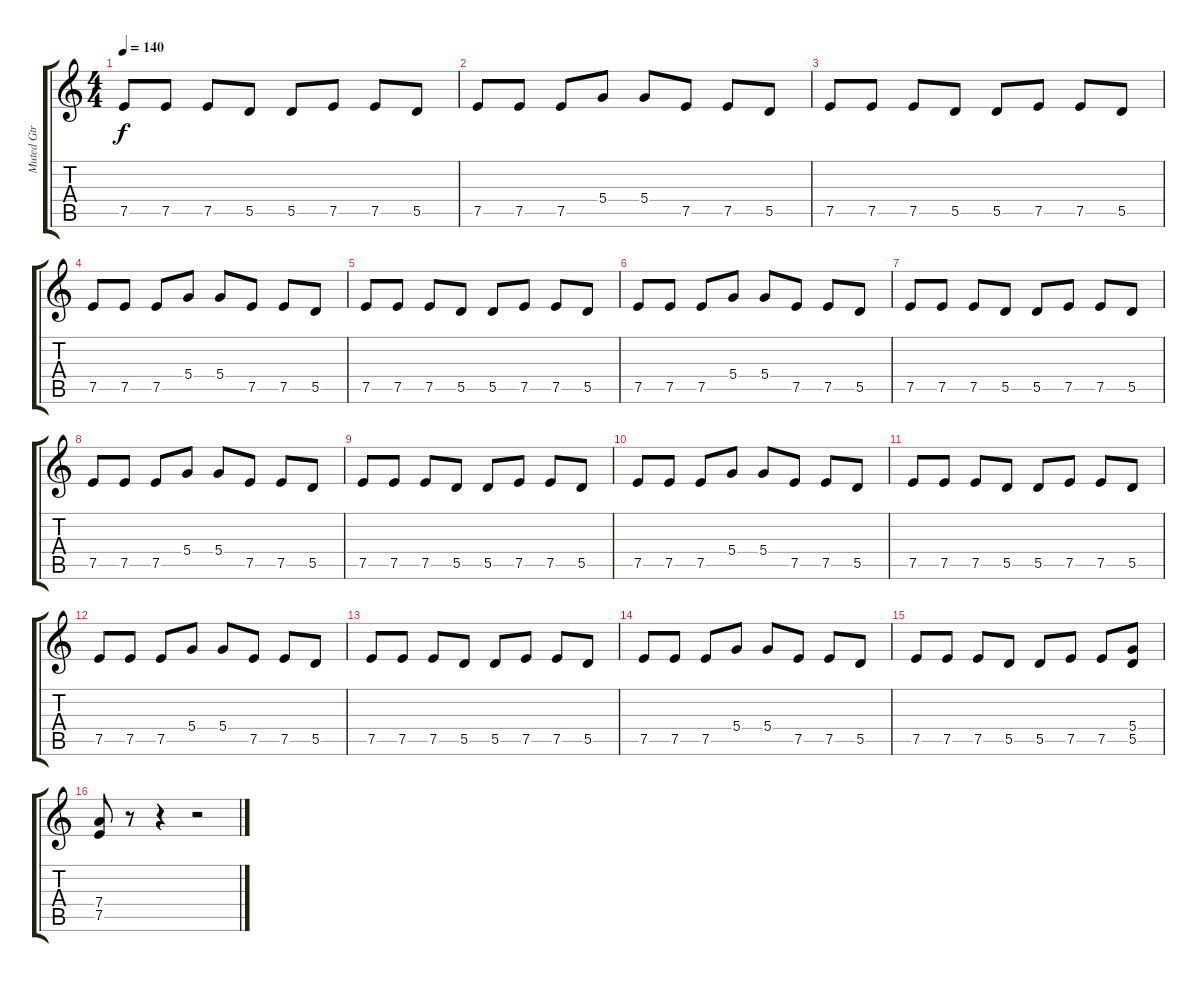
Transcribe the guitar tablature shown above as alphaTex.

\track ("Muted Gtr" "Muted Gtr") {instrument electricguitarmuted}
\staff {score tabs}
\tuning (E4 B3 G3 D3 A2 E2) {hide}
\ts (4 4)
\tempo 140
\clef g2
\ks c
7.5.8{dy f} 7.5.8 7.5.8 5.5.8 5.5.8 7.5.8 7.5.8 5.5.8 |
7.5.8 7.5.8 7.5.8 5.4.8 5.4.8 7.5.8 7.5.8 5.5.8 |
7.5.8 7.5.8 7.5.8 5.5.8 5.5.8 7.5.8 7.5.8 5.5.8 |
7.5.8 7.5.8 7.5.8 5.4.8 5.4.8 7.5.8 7.5.8 5.5.8 |
7.5.8 7.5.8 7.5.8 5.5.8 5.5.8 7.5.8 7.5.8 5.5.8 |
7.5.8 7.5.8 7.5.8 5.4.8 5.4.8 7.5.8 7.5.8 5.5.8 |
7.5.8 7.5.8 7.5.8 5.5.8 5.5.8 7.5.8 7.5.8 5.5.8 |
7.5.8 7.5.8 7.5.8 5.4.8 5.4.8 7.5.8 7.5.8 5.5.8 |
7.5.8 7.5.8 7.5.8 5.5.8 5.5.8 7.5.8 7.5.8 5.5.8 |
7.5.8 7.5.8 7.5.8 5.4.8 5.4.8 7.5.8 7.5.8 5.5.8 |
7.5.8 7.5.8 7.5.8 5.5.8 5.5.8 7.5.8 7.5.8 5.5.8 |
7.5.8 7.5.8 7.5.8 5.4.8 5.4.8 7.5.8 7.5.8 5.5.8 |
7.5.8 7.5.8 7.5.8 5.5.8 5.5.8 7.5.8 7.5.8 5.5.8 |
7.5.8 7.5.8 7.5.8 5.4.8 5.4.8 7.5.8 7.5.8 5.5.8 |
7.5.8 7.5.8 7.5.8 5.5.8 5.5.8 7.5.8 7.5.8 (5.4 5.5).8 |
(7.4 7.5).8 r.8 r.4 r.2
